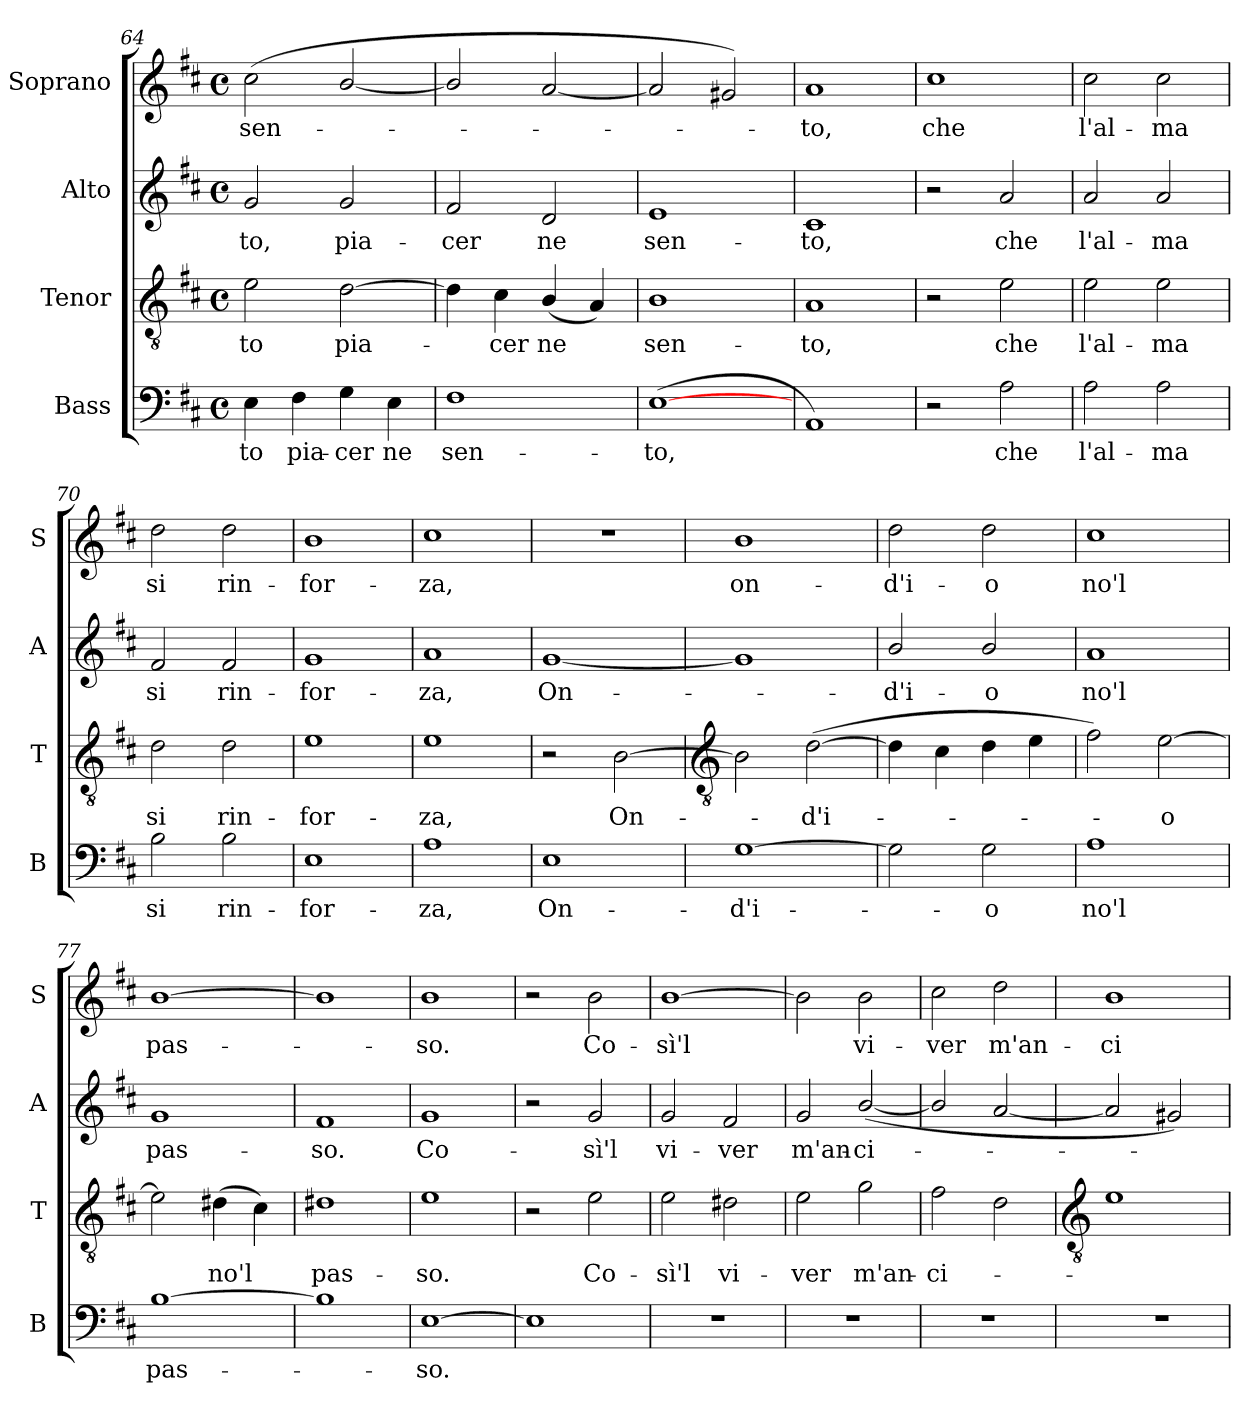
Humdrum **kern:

**kern	**text	**kern	**text	**kern	**text	**kern	**text
*part4	*part4	*part3	*part3	*part2	*part2	*part1	*part1
*staff4	*staff4	*staff3	*staff3	*staff2	*staff2	*staff1	*staff1
*I"Bass	*	*I"Tenor	*	*I"Alto	*	*I"Soprano	*
*I'B	*	*I'T	*	*I'A	*	*I'S	*
*clefF4	*	*clefGv2	*	*clefG2	*	*clefG2	*
*k[f#c#]	*	*k[f#c#]	*	*k[f#c#]	*	*k[f#c#]	*
*D:	*	*D:	*	*D:	*	*D:	*
*M4/4	*	*M4/4	*	*M4/4	*	*M4/4	*
*met(c)	*	*met(c)	*	*met(c)	*	*met(c)	*
=64	=64	=64	=64	=64	=64	=64	=64
!	!LO:LY:b	!	!LO:LY:b	!	!LO:LY:b	!	!LO:LY:b
4E	-to	2e	-to	2g	-to,	(<2cc#	sen-
!	!LO:LY:b	!	!	!	!	!	!
4F#	pia-	.	.	.	.	.	.
!	!LO:LY:b	!	!LO:LY:b	!	!LO:LY:b	!	!
4G	-cer	[2d	pia-	2g	pia-	[2b/	.
!	!LO:LY:b	!	!	!	!	!	!
4E	ne	.	.	.	.	.	.
=65	=65	=65	=65	=65	=65	=65	=65
!	!LO:LY:b	!	!	!	!LO:LY:b	!	!
1F#	sen-	4d]	.	2f#	-cer	2b/]	.
!	!	!	!LO:LY:b	!	!	!	!
.	.	4c#	cer	.	.	.	.
!	!	!	!LO:LY:b	!	!LO:LY:b	!	!
.	.	(<4B/	ne	2d	ne	[2a	.
.	.	4A)	.	.	.	.	.
=66	=66	=66	=66	=66	=66	=66	=66
!	!LO:LY:b	!	!LO:LY:b	!	!LO:LY:b	!	!
(<[1E	-to,	1B	sen-	1e	sen-	2a]	.
.	.	.	.	.	.	2g#)	.
=67	=67	=67	=67	=67	=67	=67	=67
!	!	!	!LO:LY:b	!	!LO:LY:b	!	!LO:LY:b
1AA)	.	1A	-to,	1c#	-to,	1a	to,
=68	=68	=68	=68	=68	=68	=68	=68
!	!	!	!	!	!	!	!LO:LY:b
2r	.	2r	.	2r	.	1cc#	che
!	!LO:LY:b	!	!LO:LY:b	!	!LO:LY:b	!	!
2A	che	2e	che	2a	che	.	.
=69	=69	=69	=69	=69	=69	=69	=69
!	!LO:LY:b	!	!LO:LY:b	!	!LO:LY:b	!	!LO:LY:b
2A	l'al-	2e	l'al-	2a	l'al-	2cc#	l'al-
!	!LO:LY:b	!	!LO:LY:b	!	!LO:LY:b	!	!LO:LY:b
2A	-ma	2e	-ma	2a	-ma	2cc#	-ma
=70	=70	=70	=70	=70	=70	=70	=70
!	!LO:LY:b	!	!LO:LY:b	!	!LO:LY:b	!	!LO:LY:b
2B	si	2d	si	2f#	si	2dd	si
!	!LO:LY:b	!	!LO:LY:b	!	!LO:LY:b	!	!LO:LY:b
2B	rin-	2d	rin-	2f#	rin-	2dd	rin-
=71	=71	=71	=71	=71	=71	=71	=71
!	!LO:LY:b	!	!LO:LY:b	!	!LO:LY:b	!	!LO:LY:b
1E	-for-	1e	-for-	1g	-for-	1b	-for-
=72	=72	=72	=72	=72	=72	=72	=72
!	!LO:LY:b	!	!LO:LY:b	!	!LO:LY:b	!	!LO:LY:b
1A	-za,	1e	-za,	1a	-za,	1cc#	-za,
=73	=73	=73	=73	=73	=73	=73	=73
!	!LO:LY:b	!	!	!	!LO:LY:b	!	!
1E	On-	2r	.	[1g	On-	1r	.
!	!	!	!LO:LY:b	!	!	!	!
.	.	[2B	On-	.	.	.	.
!!LO:LB:g=z
=74	=74	=74	=74	=74	=74	=74	=74
*	*	*clefGv2	*	*	*	*	*
!	!LO:LY:b	!	!	!	!	!	!LO:LY:b
[1G	-d'i-	2B]	.	1g]	.	1b	on-
!	!	!	!LO:LY:b	!	!	!	!
.	.	(>[2d	d'i-	.	.	.	.
=75	=75	=75	=75	=75	=75	=75	=75
!	!	!	!	!	!LO:LY:b	!	!LO:LY:b
2G]	.	4d]	.	2b/	d'i-	2dd	-d'i-
.	.	4c#	.	.	.	.	.
!	!LO:LY:b	!	!	!	!LO:LY:b	!	!LO:LY:b
2G	o	4d	.	2b/	-o	2dd	-o
.	.	4e	.	.	.	.	.
=76	=76	=76	=76	=76	=76	=76	=76
!	!LO:LY:b	!	!	!	!LO:LY:b	!	!LO:LY:b
1A	no'l	2f#)	.	1a	no'l	1cc#	no'l
!	!	!	!LO:LY:b	!	!	!	!
.	.	[2e	o	.	.	.	.
=77	=77	=77	=77	=77	=77	=77	=77
!	!LO:LY:b	!	!	!	!LO:LY:b	!	!LO:LY:b
[1B	pas-	2e]	.	1g	pas-	[1b	pas-
!	!	!	!LO:LY:b	!	!	!	!
.	.	(>4d#X	no'l	.	.	.	.
.	.	4c#)	.	.	.	.	.
=78	=78	=78	=78	=78	=78	=78	=78
!	!	!	!LO:LY:b	!	!LO:LY:b	!	!
1B]	.	1d#X	pas-	1f#	-so.	1b]	.
=79	=79	=79	=79	=79	=79	=79	=79
!	!LO:LY:b	!	!LO:LY:b	!	!LO:LY:b	!	!LO:LY:b
[1E	so.	1e	-so.	1g	Co-	1b	so.
=80	=80	=80	=80	=80	=80	=80	=80
1E]	.	2r	.	2r	.	2r	.
!	!	!	!LO:LY:b	!	!LO:LY:b	!	!LO:LY:b
.	.	2e	Co-	2g	-sì'l	2b	Co-
=81	=81	=81	=81	=81	=81	=81	=81
!	!	!	!LO:LY:b	!	!LO:LY:b	!	!LO:LY:b
1r	.	2e	-sì'l	2g	vi-	[1b	-sì'l
!	!	!	!LO:LY:b	!	!LO:LY:b	!	!
.	.	2d#X	vi-	2f#	-ver	.	.
=82	=82	=82	=82	=82	=82	=82	=82
!	!	!	!LO:LY:b	!	!LO:LY:b	!	!
1r	.	2e	-ver	2g	m'an-	2b]	.
!	!	!	!LO:LY:b	!	!LO:LY:b	!	!LO:LY:b
.	.	2g	m'an-	(<[2b/	-ci-	2b	vi-
=83	=83	=83	=83	=83	=83	=83	=83
!	!	!	!LO:LY:b	!	!	!	!LO:LY:b
1r	.	2f#	-ci-	2b/]	.	2cc#	-ver
!	!	!	!	!	!	!	!LO:LY:b
.	.	2d	.	[2a	.	2dd	m'an-
!!LO:LB:g=z
=84	=84	=84	=84	=84	=84	=84	=84
*	*	*clefGv2	*	*	*	*	*
!	!	!	!	!	!	!	!LO:LY:b
1r	.	1e	.	2a]	.	1b	-ci-
.	.	.	.	2g#X)	.	.	.
=	=	=	=	=	=	=	=
*-	*-	*-	*-	*-	*-	*-	*-
